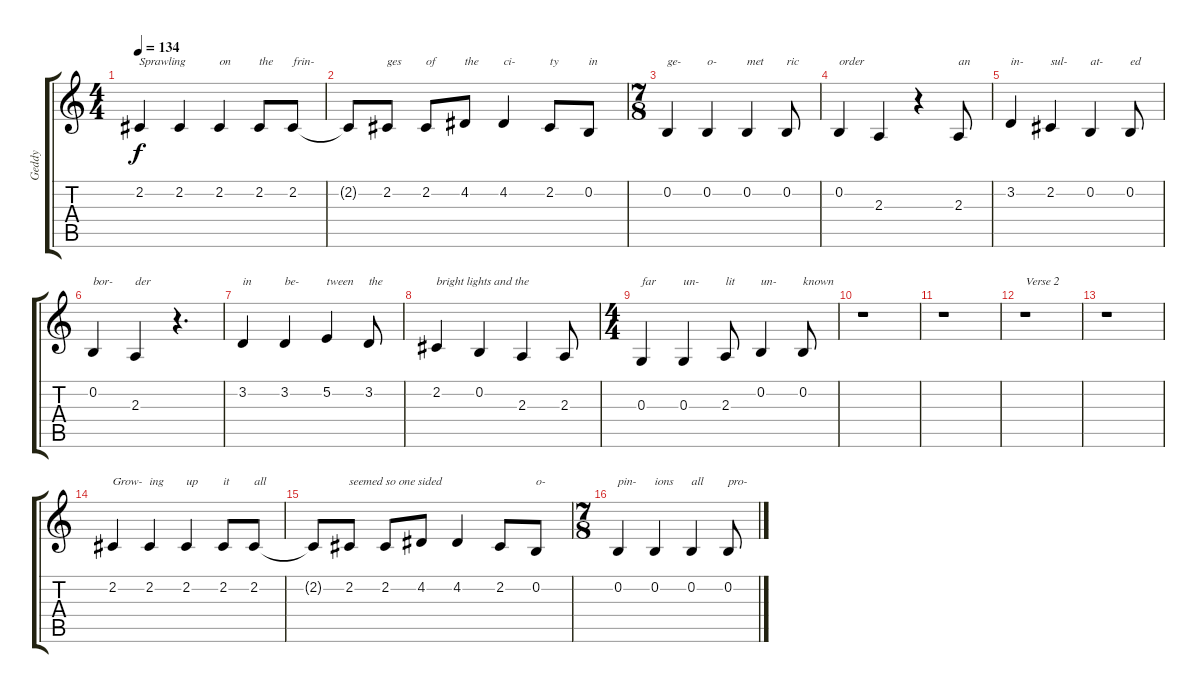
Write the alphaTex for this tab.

\track ("Geddy" "Geddy") {instrument lead6voice}
\staff {score tabs}
\tuning (E4 B3 G3 D3 A2 E2) {hide}
\ts (4 4)
\tempo 134
\clef g2
\ks c
2.2.4{txt "Sprawling" dy f} 2.2.4 2.2.4{txt "on"} 2.2.8{txt "the"} 2.2.8{txt "frin-"} |
2.2{t}.8 2.2.8{txt "ges"} 2.2.8{txt "of"} 4.2.8{txt "the"} 4.2.4{txt "ci-"} 2.2.8{txt "ty"} 0.2.8{txt "in"} |
\ts (7 8)
0.2.4{txt "ge-"} 0.2.4{txt "o-"} 0.2.4{txt "met"} 0.2.8{txt "ric"} |
0.2.4{txt "order"} 2.3.4 r.4 2.3.8{txt "an"} |
3.2.4{txt "in-"} 2.2.4{txt "sul-"} 0.2.4{txt "at-"} 0.2.8{txt "ed"} |
0.2.4{txt "bor-"} 2.3.4{txt "der"} r.4{d} |
3.2.4{txt "in"} 3.2.4{txt "be-"} 5.2.4{txt "tween"} 3.2.8{txt "the"} |
2.2.4{txt "bright lights and the"} 0.2.4 2.3.4 2.3.8 |
\ts (4 4)
0.3.4{txt "far"} 0.3.4{txt "un-"} 2.3.8{txt "lit"} 0.2.4{txt "un-"} 0.2.8{txt "known"} |
r.1 |
r.1 |
r.1{txt "Verse 2"} |
r.1 |
2.2.4{txt "Grow-"} 2.2.4{txt "ing"} 2.2.4{txt "up"} 2.2.8{txt "it"} 2.2.8{txt "all"} |
2.2{t}.8 2.2.8{txt "seemed so one sided"} 2.2.8 4.2.8 4.2.4 2.2.8 0.2.8{txt "o-"} |
\ts (7 8)
0.2.4{txt "pin-"} 0.2.4{txt "ions"} 0.2.4{txt "all"} 0.2.8{txt "pro-"}
